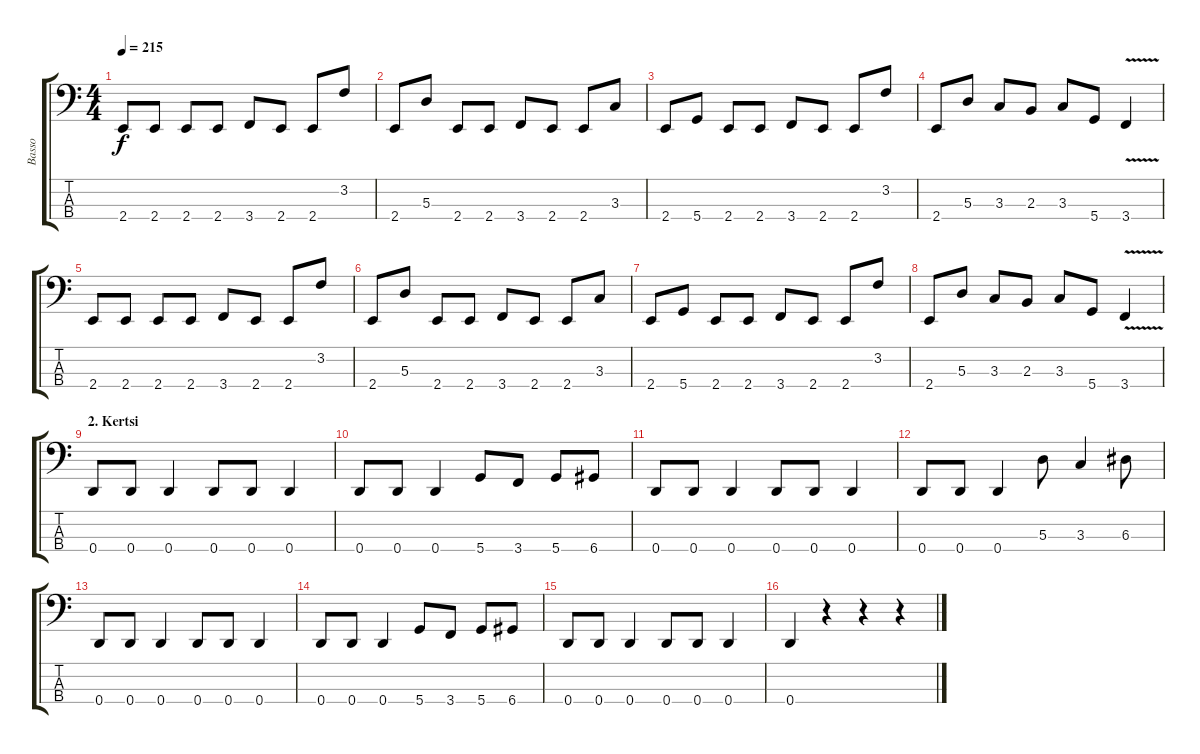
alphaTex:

\track ("Basso" "Basso") {instrument electricbassfinger}
\staff {score tabs}
\tuning (G2 D2 A1 D1) {hide}
\ts (4 4)
\tempo 215
\clef f4
\ks c
2.4.8{dy f} 2.4.8 2.4.8 2.4.8 3.4.8 2.4.8 2.4.8 3.2.8 |
2.4.8 5.3.8 2.4.8 2.4.8 3.4.8 2.4.8 2.4.8 3.3.8 |
2.4.8 5.4.8 2.4.8 2.4.8 3.4.8 2.4.8 2.4.8 3.2.8 |
2.4.8 5.3.8 3.3.8 2.3.8 3.3.8 5.4.8 3.4{v}.4 |
2.4.8 2.4.8 2.4.8 2.4.8 3.4.8 2.4.8 2.4.8 3.2.8 |
2.4.8 5.3.8 2.4.8 2.4.8 3.4.8 2.4.8 2.4.8 3.3.8 |
2.4.8 5.4.8 2.4.8 2.4.8 3.4.8 2.4.8 2.4.8 3.2.8 |
2.4.8 5.3.8 3.3.8 2.3.8 3.3.8 5.4.8 3.4{v}.4 |
\section ("" "2. Kertsi")
0.4.8 0.4.8 0.4.4 0.4.8 0.4.8 0.4.4 |
0.4.8 0.4.8 0.4.4 5.4.8 3.4.8 5.4.8 6.4.8 |
0.4.8 0.4.8 0.4.4 0.4.8 0.4.8 0.4.4 |
0.4.8 0.4.8 0.4.4 5.3.8 3.3.4 6.3.8 |
0.4.8 0.4.8 0.4.4 0.4.8 0.4.8 0.4.4 |
0.4.8 0.4.8 0.4.4 5.4.8 3.4.8 5.4.8 6.4.8 |
0.4.8 0.4.8 0.4.4 0.4.8 0.4.8 0.4.4 |
0.4.4 r.4 r.4 r.4
